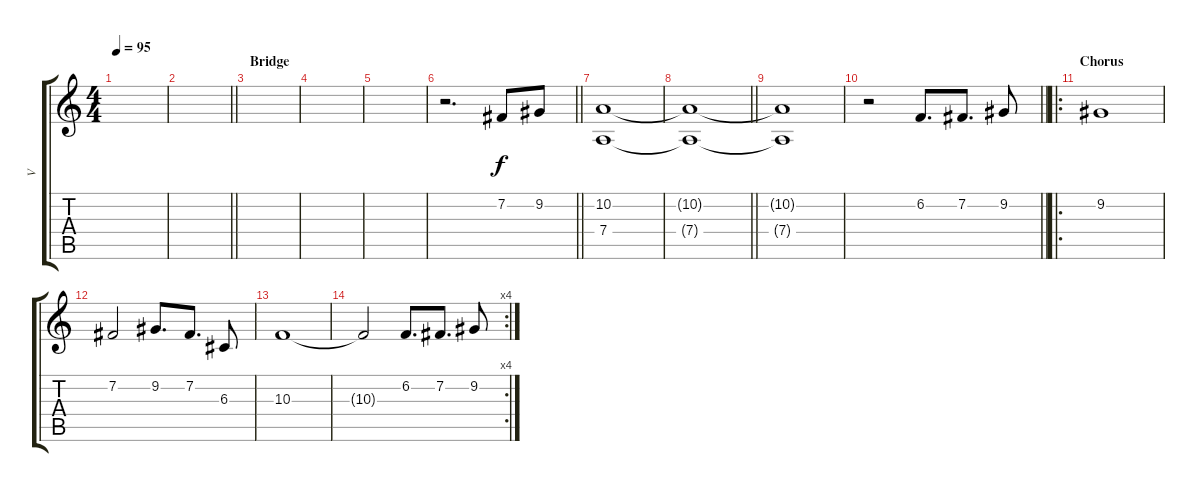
\track ("V" "V") {instrument choiraahs}
\staff {score tabs}
\tuning (E4 B3 G3 D3 A2 E2) {hide}
\ts (4 4)
\tempo 95
\clef g2
\ks c
|
\barLineRight lightlight
|
\section ("" "Bridge ")
|
|
|
\barLineRight lightlight
r.2{d} 7.2.8 9.2.8 |
(10.2 7.4).1 |
\barLineRight lightlight
(10.2{t} 7.4{t}).1 |
(10.2{t} 7.4{t}).1 |
\barLineRight lightlight
r.2 6.2.8{d} 7.2.8{d} 9.2.8 |
\ro
\section ("" "Chorus")
9.2.1 |
7.2.2 9.2.8{d} 7.2.8{d} 6.3.8 |
10.3.1 |
\rc 4
10.3{t}.2 6.2.8{d} 7.2.8{d} 9.2.8
